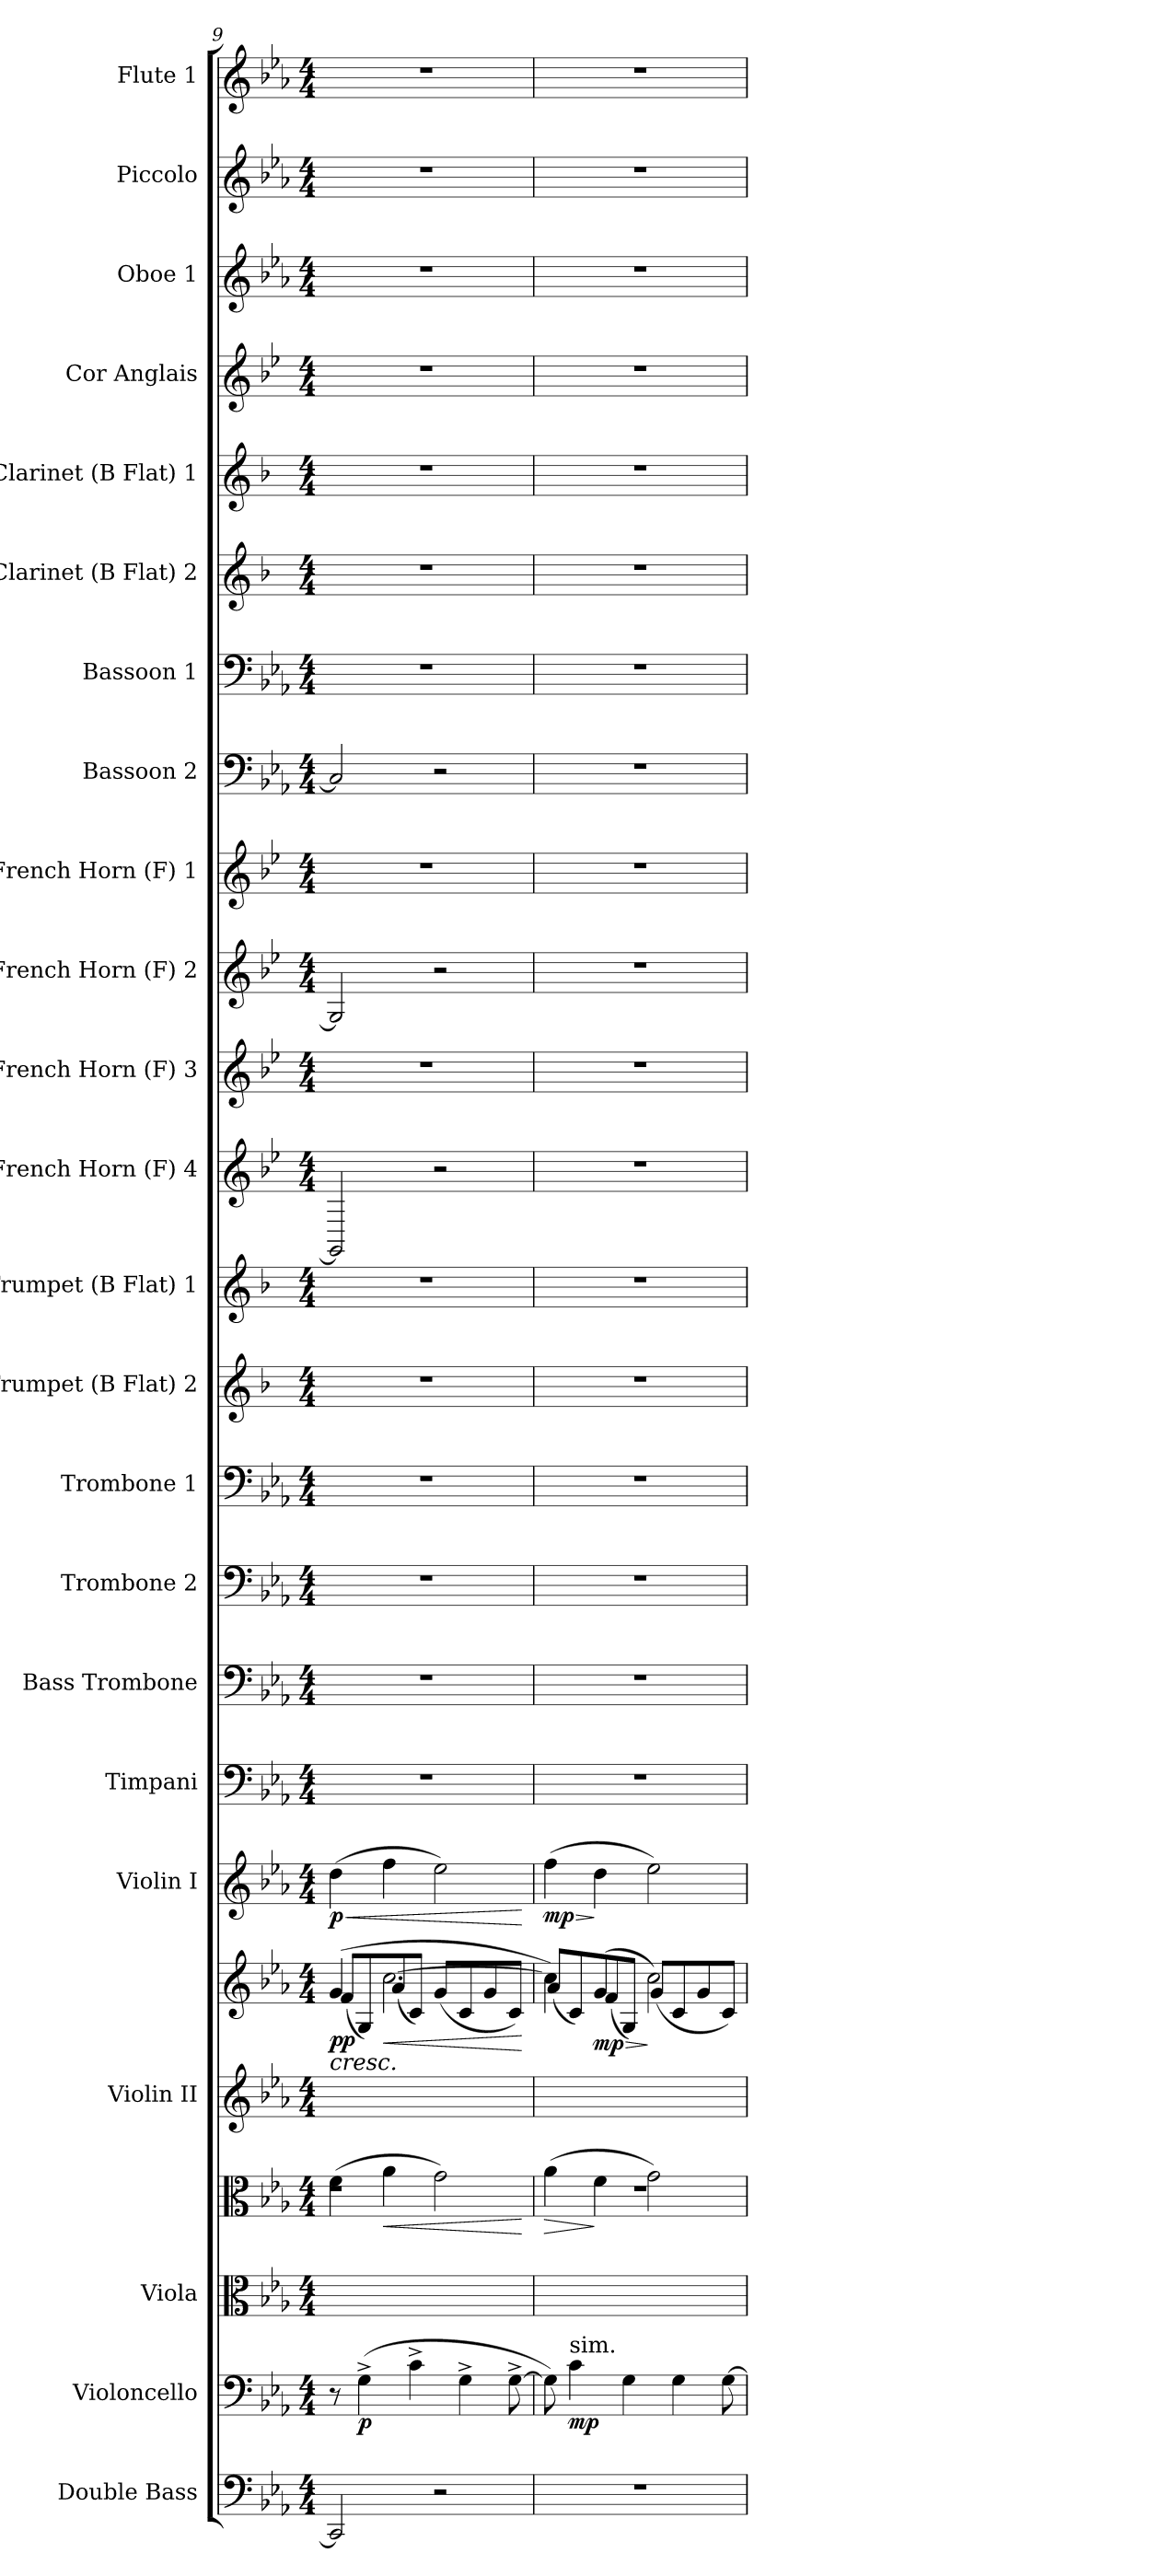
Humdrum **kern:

**kern	**kern	**dynam	**kern	**kern	**dynam	**kern	**kern	**dynam	**kern	**dynam	**kern	**kern	**kern	**kern	**kern	**kern	**kern	**kern	**kern	**kern	**kern	**kern	**kern	**kern	**kern	**kern	**kern	**kern
*part23	*part22	*part22	*part21	*part21	*part21	*part20	*part20	*part20	*part19	*part19	*part18	*part17	*part16	*part15	*part14	*part13	*part12	*part11	*part10	*part9	*part8	*part7	*part6	*part5	*part4	*part3	*part2	*part1
*staff25	*staff24	*staff24	*staff23	*staff22	*staff22/23	*staff21	*staff20	*staff20/21	*staff19	*staff19	*staff18	*staff17	*staff16	*staff15	*staff14	*staff13	*staff12	*staff11	*staff10	*staff9	*staff8	*staff7	*staff6	*staff5	*staff4	*staff3	*staff2	*staff1
*I"Double Bass	*I"Violoncello	*	*I"Viola	*	*	*I"Violin II	*	*	*I"Violin I	*	*I"Timpani	*I"Bass Trombone	*I"Trombone 2	*I"Trombone 1	*I"Trumpet (B Flat) 2	*I"Trumpet (B Flat) 1	*I"French Horn (F) 4	*I"French Horn (F) 3	*I"French Horn (F) 2	*I"French Horn (F) 1	*I"Bassoon 2	*I"Bassoon 1	*I"Clarinet (B Flat) 2	*I"Clarinet (B Flat) 1	*I"Cor Anglais	*I"Oboe 1	*I"Piccolo	*I"Flute 1
*I'D. B.	*I'Vc.	*	*I'Vla	*	*	*I'Vln II	*	*	*I'Vln I	*	*I'Timp.	*I'B. Tbn.	*I'Tbn. 2	*I'Tbn. 1	*I'Tpt (B Flat) 2	*I'Tpt (B Flat) 1	*I'F. Hn (F) 4	*I'F. Hn (F) 3	*I'F. Hn (F) 2	*I'F. Hn (F) 1	*I'Bsn 2	*I'Bsn 1	*I'Cl. (B Flat) 2	*I'Cl. (B Flat) 1	*I'C. A.	*I'Ob. 1	*I'Picc.	*I'Fl. 1
*clefF4	*clefF4	*	*clefC3	*clefC3	*	*clefG2	*clefG2	*	*clefG2	*	*clefF4	*clefF4	*clefF4	*clefF4	*clefG2	*clefG2	*clefG2	*clefG2	*clefG2	*clefG2	*clefF4	*clefF4	*clefG2	*clefG2	*clefG2	*clefG2	*clefG2	*clefG2
*ITrd7c12	*	*	*	*	*	*	*	*	*	*	*	*	*	*	*ITrd1c2	*ITrd1c2	*ITrd4c7	*ITrd4c7	*ITrd4c7	*ITrd4c7	*	*	*ITrd1c2	*ITrd1c2	*ITrd4c7	*	*ITrd-7c-12	*
*k[b-e-a-]	*k[b-e-a-]	*	*k[b-e-a-]	*k[b-e-a-]	*	*k[b-e-a-]	*k[b-e-a-]	*	*k[b-e-a-]	*	*k[b-e-a-]	*k[b-e-a-]	*k[b-e-a-]	*k[b-e-a-]	*k[b-e-a-]	*k[b-e-a-]	*k[b-e-a-]	*k[b-e-a-]	*k[b-e-a-]	*k[b-e-a-]	*k[b-e-a-]	*k[b-e-a-]	*k[b-e-a-]	*k[b-e-a-]	*k[b-e-a-]	*k[b-e-a-]	*k[b-e-a-]	*k[b-e-a-]
*c:	*c:	*	*c:	*c:	*	*c:	*c:	*	*c:	*	*c:	*c:	*c:	*c:	*c:	*c:	*c:	*c:	*c:	*c:	*c:	*c:	*c:	*c:	*c:	*c:	*c:	*c:
*M4/4	*M4/4	*	*M4/4	*M4/4	*	*M4/4	*M4/4	*	*M4/4	*	*M4/4	*M4/4	*M4/4	*M4/4	*M4/4	*M4/4	*M4/4	*M4/4	*M4/4	*M4/4	*M4/4	*M4/4	*M4/4	*M4/4	*M4/4	*M4/4	*M4/4	*M4/4
=9	=9	=9	=9	=9	=9	=9	=9	=9	=9	=9	=9	=9	=9	=9	=9	=9	=9	=9	=9	=9	=9	=9	=9	=9	=9	=9	=9	=9
!	!	!	!	!LO:TX:a:color=#000000:t=arco	!	!	!	!	!	!	!	!	!	!	!	!	!	!	!	!	!	!	!	!	!	!	!	!
!	!	!	!	!LO:TX:a:color=#000000:t=arco	!	!	!	!	!	!	!	!	!	!	!	!	!	!	!	!	!	!	!	!	!	!	!	!
!	!	!	!	!	!LO:HP:b	!	!	!LO:HP:b	!	!LO:HP:b	!	!	!	!	!	!	!	!	!	!	!	!	!	!	!	!	!	!
*	*	*	*	*^	*	*	*^	*	*	*	*	*	*	*	*	*	*	*	*	*	*	*	*	*	*	*	*	*
*	*	*	*	*	*^	*	*	*	*	*	*	*	*	*	*	*	*	*	*	*	*	*	*	*	*	*	*	*	*	*
!	!	!	!	!	!	!	!LO:DY:n=1:b	!	!	!	!	!	!	!	!	!	!	!	!	!	!	!	!	!	!	!	!	!	!	!	!
!	!	!	!	!	!	!	!LO:DY:n=2:b	!	!	!	!LO:DY:n=1:b	!	!	!	!	!	!	!	!	!	!	!	!	!	!	!	!	!	!	!	!
!	!	!	!	!	!	!	!	!	!	!	!LO:DY:n=2:b	!	!LO:DY:n=1:b	!	!	!	!	!	!	!	!	!	!	!	!	!	!	!	!	!	!
2CCC/]	8r	.	1ryy	(4f\	1r	1r	< p p	1ryy	(4g/	(8f/L	< p p	(4dd\	< p	1r	1r	1r	1r	1r	1r	2CC/]	1r	2C/]	1r	2C/]	1r	1r	1r	1r	1r	1r	1r
!	!	!LO:DY:b	!	!	!	!	!	!	!	!	!	!	!	!	!	!	!	!	!	!	!	!	!	!	!	!	!	!	!	!	!
.	(4G^>\	p	.	.	.	.	.	.	.	8G/)	.	.	.	.	.	.	.	.	.	.	.	.	.	.	.	.	.	.	.	.	.
!	!	!	!	!	!	!	!LO:HP:b	!	!	!	!LO:HP:b	!	!	!	!	!	!	!	!	!	!	!	!	!	!	!	!	!	!	!	!
.	.	.	.	4a-\	.	.	<	.	[>2.cc\	(8a-/	<	4ff\	.	.	.	.	.	.	.	.	.	.	.	.	.	.	.	.	.	.	.
.	4c^>\	.	.	.	.	.	.	.	.	8c/J)	.	.	.	.	.	.	.	.	.	.	.	.	.	.	.	.	.	.	.	.	.
2r	.	.	.	2g\)	.	.	.	.	.	(8g/L	.	2ee-\)	.	.	.	.	.	.	.	2r	.	2r	.	2r	.	.	.	.	.	.	.
.	4G^>\	.	.	.	.	.	.	.	.	8c/	.	.	.	.	.	.	.	.	.	.	.	.	.	.	.	.	.	.	.	.	.
.	.	.	.	.	.	.	.	.	.	8g/	.	.	.	.	.	.	.	.	.	.	.	.	.	.	.	.	.	.	.	.	.
.	[8G^>\	.	.	.	.	.	.	.	.	8c/J)	.	.	.	.	.	.	.	.	.	.	.	.	.	.	.	.	.	.	.	.	.
*	*	*	*	*v	*v	*v	*	*	*v	*v	*	*	*	*	*	*	*	*	*	*	*	*	*	*	*	*	*	*	*	*	*
.	.	.	.	.	[ [	.	.	[ [	.	[	.	.	.	.	.	.	.	.	.	.	.	.	.	.	.	.	.	.
=10	=10	=10	=10	=10	=10	=10	=10	=10	=10	=10	=10	=10	=10	=10	=10	=10	=10	=10	=10	=10	=10	=10	=10	=10	=10	=10	=10	=10
!	!	!	!	!	!LO:HP:b	!	!	!	!	!LO:HP:b	!	!	!	!	!	!	!	!	!	!	!	!	!	!	!	!	!	!
*	*	*	*	*^	*	*	*^	*	*	*	*	*	*	*	*	*	*	*	*	*	*	*	*	*	*	*	*	*
*	*	*	*	*	*^	*	*	*	*	*	*	*	*	*	*	*	*	*	*	*	*	*	*	*	*	*	*	*	*	*
!	!	!	!	!	!	!	!LO:DY:n=1:b	!	!	!	!	!	!	!	!	!	!	!	!	!	!	!	!	!	!	!	!	!	!	!	!
!	!	!	!	!	!	!	!LO:DY:n=2:b	!	!	!	!	!	!LO:DY:n=1:b	!	!	!	!	!	!	!	!	!	!	!	!	!	!	!	!	!	!
1r	8G\])	.	1ryy	(4a-\	1r	1r	> mp mp	1ryy	4cc\])	(8a-/L	.	(4ff\	> mp	1r	1r	1r	1r	1r	1r	1r	1r	1r	1r	1r	1r	1r	1r	1r	1r	1r	1r
!	!LO:TX:a:t=sim.	!	!	!	!	!	!	!	!	!	!	!	!	!	!	!	!	!	!	!	!	!	!	!	!	!	!	!	!	!	!
!	!	!LO:DY:b	!	!	!	!	!	!	!	!	!	!	!	!	!	!	!	!	!	!	!	!	!	!	!	!	!	!	!	!	!
.	4c\	mp	.	.	.	.	.	.	.	8c/)	.	.	.	.	.	.	.	.	.	.	.	.	.	.	.	.	.	.	.	.	.
!	!	!	!	!	!	!	!	!	!	!	!LO:HP:b	!	!	!	!	!	!	!	!	!	!	!	!	!	!	!	!	!	!	!	!
!	!	!	!	!	!	!	!	!	!	!	!LO:DY:n=1:b	!	!	!	!	!	!	!	!	!	!	!	!	!	!	!	!	!	!	!	!
.	.	.	.	4f\	.	.	]	.	(4g/	(8f/	> mp	4dd\	]	.	.	.	.	.	.	.	.	.	.	.	.	.	.	.	.	.	.
.	4G\	.	.	.	.	.	.	.	.	8G/J)	.	.	.	.	.	.	.	.	.	.	.	.	.	.	.	.	.	.	.	.	.
.	.	.	.	2g\)	.	.	.	.	2cc\)	(8g/L	]	2ee-\)	.	.	.	.	.	.	.	.	.	.	.	.	.	.	.	.	.	.	.
.	4G\	.	.	.	.	.	.	.	.	8c/	.	.	.	.	.	.	.	.	.	.	.	.	.	.	.	.	.	.	.	.	.
.	.	.	.	.	.	.	.	.	.	8g/	.	.	.	.	.	.	.	.	.	.	.	.	.	.	.	.	.	.	.	.	.
.	[>8G\	.	.	.	.	.	.	.	.	8c/J)	.	.	.	.	.	.	.	.	.	.	.	.	.	.	.	.	.	.	.	.	.
*	*	*	*	*v	*v	*v	*	*	*v	*v	*	*	*	*	*	*	*	*	*	*	*	*	*	*	*	*	*	*	*	*	*
=	=	=	=	=	=	=	=	=	=	=	=	=	=	=	=	=	=	=	=	=	=	=	=	=	=	=	=	=
*-	*-	*-	*-	*-	*-	*-	*-	*-	*-	*-	*-	*-	*-	*-	*-	*-	*-	*-	*-	*-	*-	*-	*-	*-	*-	*-	*-	*-
